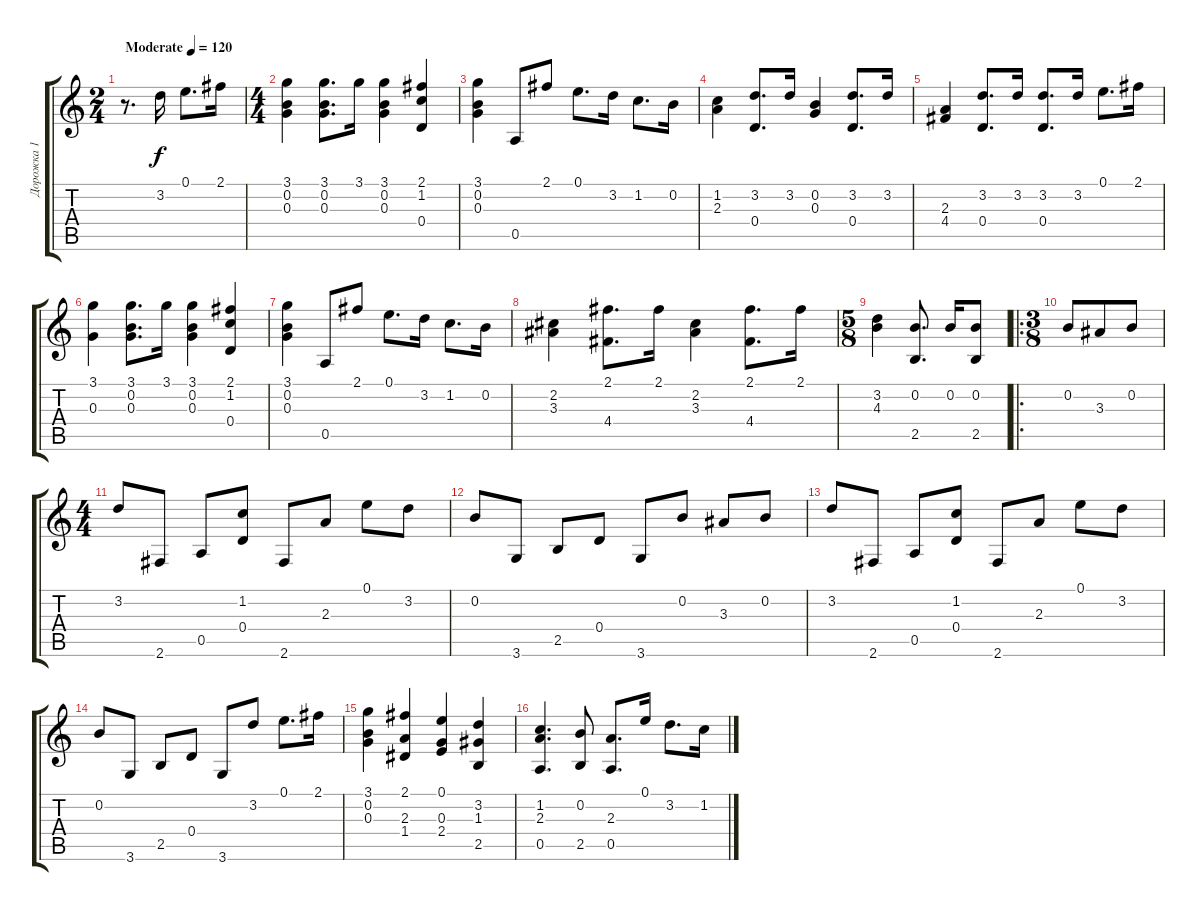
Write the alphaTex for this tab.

\track ("Дорожка 1" "Дорожка 1") {instrument acousticguitarnylon}
\staff {score tabs}
\tuning (E4 B3 G3 D3 A2 E2) {hide}
\ts (2 4)
\tempo (120 "Moderate")
\clef g2
\ks c
r.8{d dy f instrument acousticguitarnylon} 3.2.16 0.1.8{d} 2.1.16 |
\ts (4 4)
(3.1 0.2 0.3).4 (3.1 0.2 0.3).8{d} 3.1.16 (3.1 0.2 0.3).4 (2.1 1.2 0.4).4 |
(3.1 0.2 0.3).4 0.5.8 2.1.8 0.1.8{d} 3.2.16 1.2.8{d} 0.2.16 |
(1.2 2.3).4 (3.2 0.4).8{d} 3.2.16 (0.2 0.3).4 (3.2 0.4).8{d} 3.2.16 |
(2.3 4.4).4 (3.2 0.4).8{d} 3.2.16 (3.2 0.4).8{d} 3.2.16 0.1.8{d} 2.1.16 |
(3.1 0.3).4 (3.1 0.2 0.3).8{d} 3.1.16 (3.1 0.2 0.3).4 (2.1 1.2 0.4).4 |
(3.1 0.2 0.3).4 0.5.8 2.1.8 0.1.8{d} 3.2.16 1.2.8{d} 0.2.16 |
(2.2 3.3).4 (2.1 4.4).8{d} 2.1.16 (2.2 3.3).4 (2.1 4.4).8{d} 2.1.16 |
\ts (5 8)
(3.2 4.3).4 (0.2 2.5).8{d} 0.2.16 (0.2 2.5).8 |
\ro
\ts (3 8)
0.2.8 3.3.8 0.2.8 |
\ts (4 4)
3.2.8 2.6.8 0.5.8 (1.2 0.4).8 2.6.8 2.3.8 0.1.8 3.2.8 |
0.2.8 3.6.8 2.5.8 0.4.8 3.6.8 0.2.8 3.3.8 0.2.8 |
3.2.8 2.6.8 0.5.8 (1.2 0.4).8 2.6.8 2.3.8 0.1.8 3.2.8 |
0.2.8 3.6.8 2.5.8 0.4.8 3.6.8 3.2.8 0.1.8{d} 2.1.16 |
(3.1 0.2 0.3).4 (2.1 2.3 1.4).4 (0.1 0.3 2.4).4 (3.2 1.3 2.5).4 |
(1.2 2.3 0.5).4{d} (0.2 2.5).8 (2.3 0.5).8{d} 0.1.16 3.2.8{d} 1.2.16
